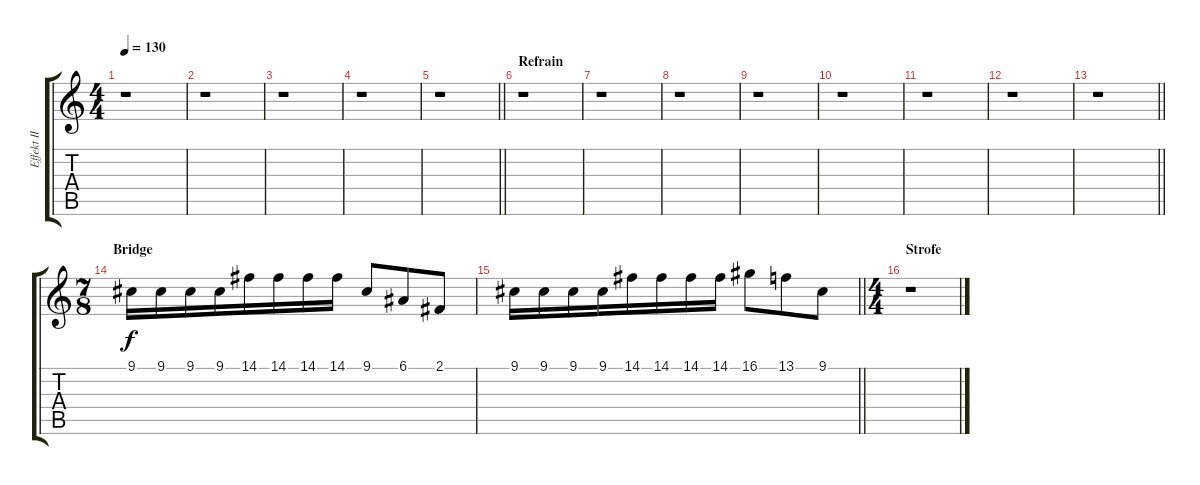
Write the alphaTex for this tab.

\track ("Effekt II" "Effekt II") {instrument glockenspiel}
\staff {score tabs}
\tuning (E4 B3 G3 D3 A2 E2) {hide}
\ts (4 4)
\tempo 130
\clef g2
\ks c
r.1{dy f} |
r.1 |
r.1 |
r.1 |
\barLineRight lightlight
r.1 |
\section ("" "Refrain")
r.1 |
r.1 |
r.1 |
r.1 |
r.1 |
r.1 |
r.1 |
\barLineRight lightlight
r.1 |
\ts (7 8)
\section ("" "Bridge")
9.1.16 9.1.16 9.1.16 9.1.16 14.1.16 14.1.16 14.1.16 14.1.16 9.1.8 6.1.8 2.1.8 |
\barLineRight lightlight
9.1.16 9.1.16 9.1.16 9.1.16 14.1.16 14.1.16 14.1.16 14.1.16 16.1.8 13.1.8 9.1.8 |
\ts (4 4)
\section ("" "Strofe")
r.1
